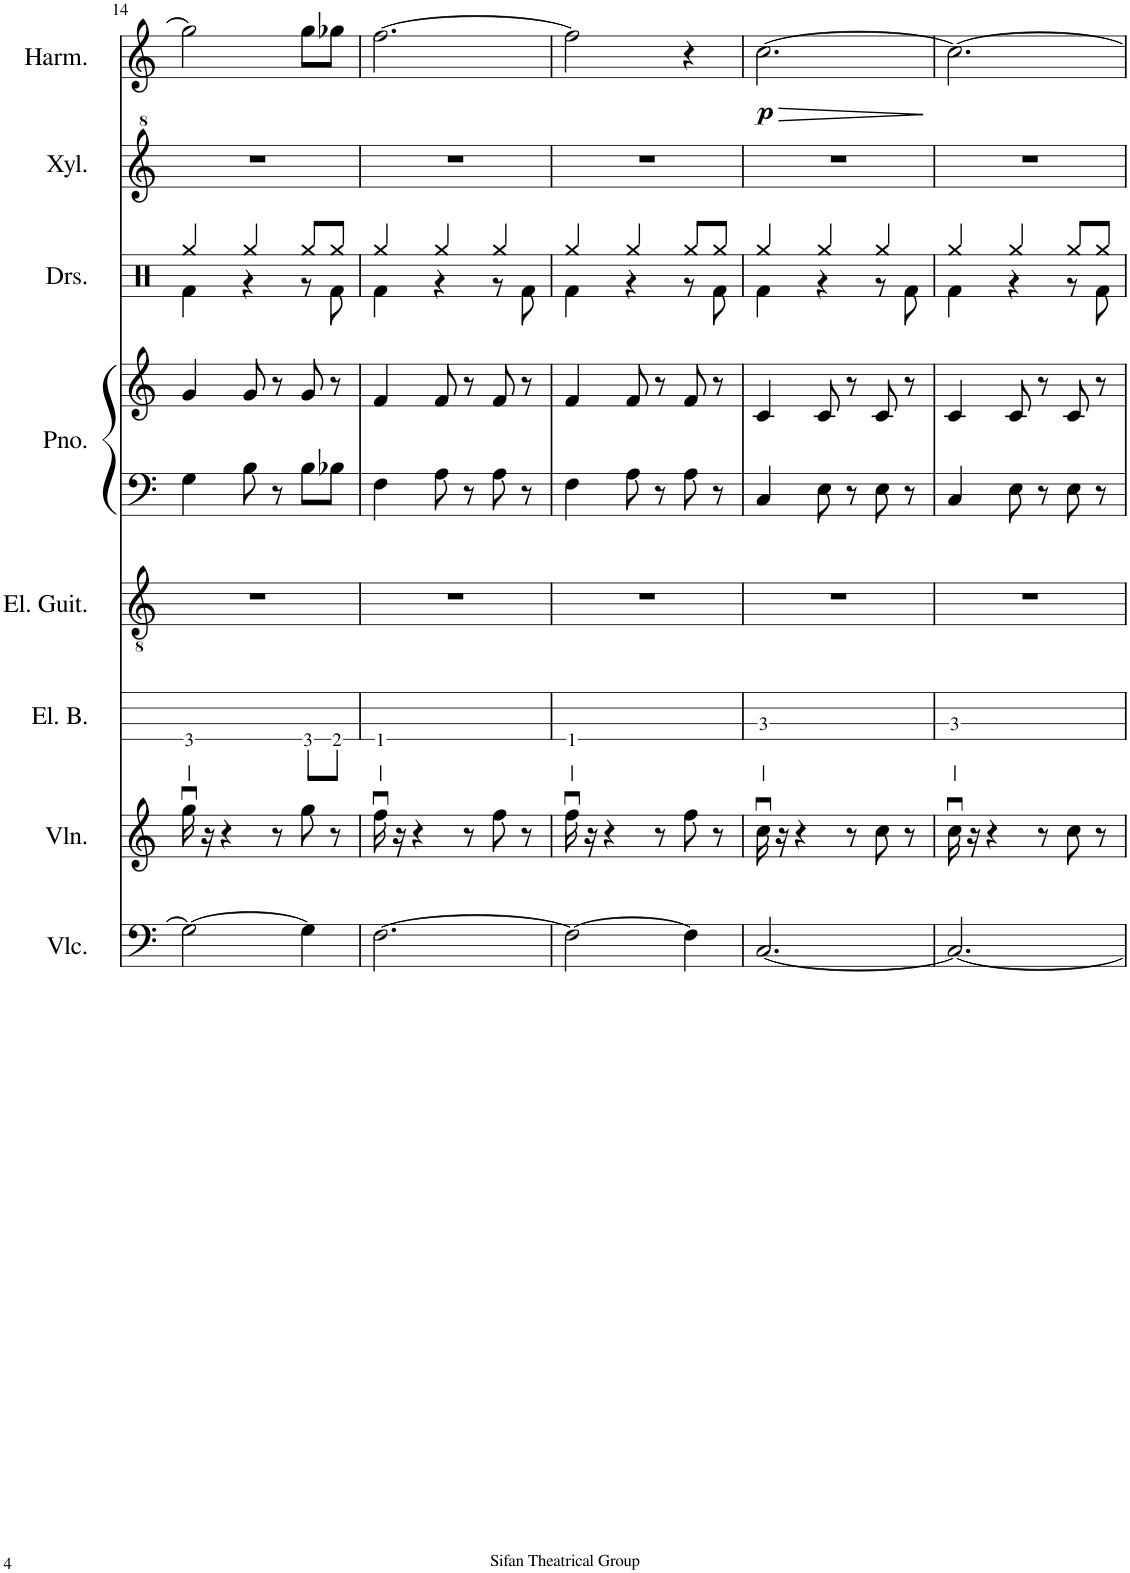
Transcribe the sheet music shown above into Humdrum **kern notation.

**kern	**kern	**kern	**kern	**kern	**kern	**kern	**kern	**kern	**dynam
*part8	*part7	*part6	*part5	*part4	*part4	*part3	*part2	*part1	*part1
*staff9	*staff8	*staff7	*staff6	*staff5	*staff4	*staff3	*staff2	*staff1	*staff1
*I"Violoncello	*I"Violin	*I"Electric Bass	*I"Electric Guitar	*I"Piano	*	*I"Drumset	*I"Xylophone	*I"Harmonica	*
*I'Vlc.	*I'Vln.	*I'El. B.	*I'El. Guit.	*I'Pno.	*	*I'Drs.	*I'Xyl.	*I'Harm.	*
!!LO:PB:g=z
*clefF4	*clefG2	*	*clefGv2	*clefF4	*clefG2	*clefX	*clefG^2	*clefG2	*
*k[]	*k[]	*k[]	*k[]	*k[]	*k[]	*k[]	*k[]	*k[]	*
*M3/4	*M3/4	*M3/4	*M3/4	*M3/4	*M3/4	*M3/4	*M3/4	*M3/4	*
=14	=14	=14	=14	=14	=14	=14	=14	=14	=14
*	*	*	*	*	*	*^	*	*	*
2G\_	16ggu\	2GGG\	2.r	4G\	4g/	4Rgg/	4Rf\	2.r	2gg\]	.
.	16r	.	.	.	.	.	.	.	.	.
.	4r	.	.	.	.	.	.	.	.	.
.	.	.	.	8B\	8g/	4Rgg/	4r	.	.	.
.	8r	.	.	8r	8r	.	.	.	.	.
4G\]	8gg\	8GGG\L	.	8B\L	8g/	8Rgg/L	8r	.	8gg\L	.
.	8r	8FFF#\J	.	8B-X\J	8r	8Rgg/J	8Rf\	.	8gg-X\J	.
=15	=15	=15	=15	=15	=15	=15	=15	=15	=15	=15
[2.F\	16ffu\	2FFF\	2.r	4F\	4f/	4Rgg/	4Rf\	2.r	[2.ff\	.
.	16r	.	.	.	.	.	.	.	.	.
.	4r	.	.	.	.	.	.	.	.	.
.	.	.	.	8A\	8f/	4Rgg/	4r	.	.	.
.	8r	.	.	8r	8r	.	.	.	.	.
.	8ff\	4r	.	8A\	8f/	4Rgg/	8r	.	.	.
.	8r	.	.	8r	8r	.	8Rf\	.	.	.
=16	=16	=16	=16	=16	=16	=16	=16	=16	=16	=16
2F\_	16ffu\	2FFF\	2.r	4F\	4f/	4Rgg/	4Rf\	2.r	2ff\]	.
.	16r	.	.	.	.	.	.	.	.	.
.	4r	.	.	.	.	.	.	.	.	.
.	.	.	.	8A\	8f/	4Rgg/	4r	.	.	.
.	8r	.	.	8r	8r	.	.	.	.	.
4F\]	8ff\	4r	.	8A\	8f/	8Rgg/L	8r	.	4r	.
.	8r	.	.	8r	8r	8Rgg/J	8Rf\	.	.	.
=17	=17	=17	=17	=17	=17	=17	=17	=17	=17	=17
!	!	!	!	!	!	!	!	!	!	!LO:HP:b
!	!	!	!	!	!	!	!	!	!	!LO:DY:n=1:b
[2.C/	16ccu\	2CC\	2.r	4C/	4c/	4Rgg/	4Rf\	2.r	[2.cc\	> p
.	16r	.	.	.	.	.	.	.	.	.
.	4r	.	.	.	.	.	.	.	.	.
.	.	.	.	8E\	8c/	4Rgg/	4r	.	.	.
.	8r	.	.	8r	8r	.	.	.	.	.
.	8cc\	4r	.	8E\	8c/	4Rgg/	8r	.	.	.
.	8r	.	.	8r	8r	.	8Rf\	.	.	.
*	*	*	*	*	*	*v	*v	*	*	*
.	.	.	.	.	.	.	.	.	]
=18	=18	=18	=18	=18	=18	=18	=18	=18	=18
*	*	*	*	*	*	*^	*	*	*
2.C/_	16ccu\	2CC\	2.r	4C/	4c/	4Rgg/	4Rf\	2.r	2.cc\_	.
.	16r	.	.	.	.	.	.	.	.	.
.	4r	.	.	.	.	.	.	.	.	.
.	.	.	.	8E\	8c/	4Rgg/	4r	.	.	.
.	8r	.	.	8r	8r	.	.	.	.	.
.	8cc\	4r	.	8E\	8c/	8Rgg/L	8r	.	.	.
.	8r	.	.	8r	8r	8Rgg/J	8Rf\	.	.	.
*	*	*	*	*	*	*v	*v	*	*	*
=	=	=	=	=	=	=	=	=	=
*-	*-	*-	*-	*-	*-	*-	*-	*-	*-
